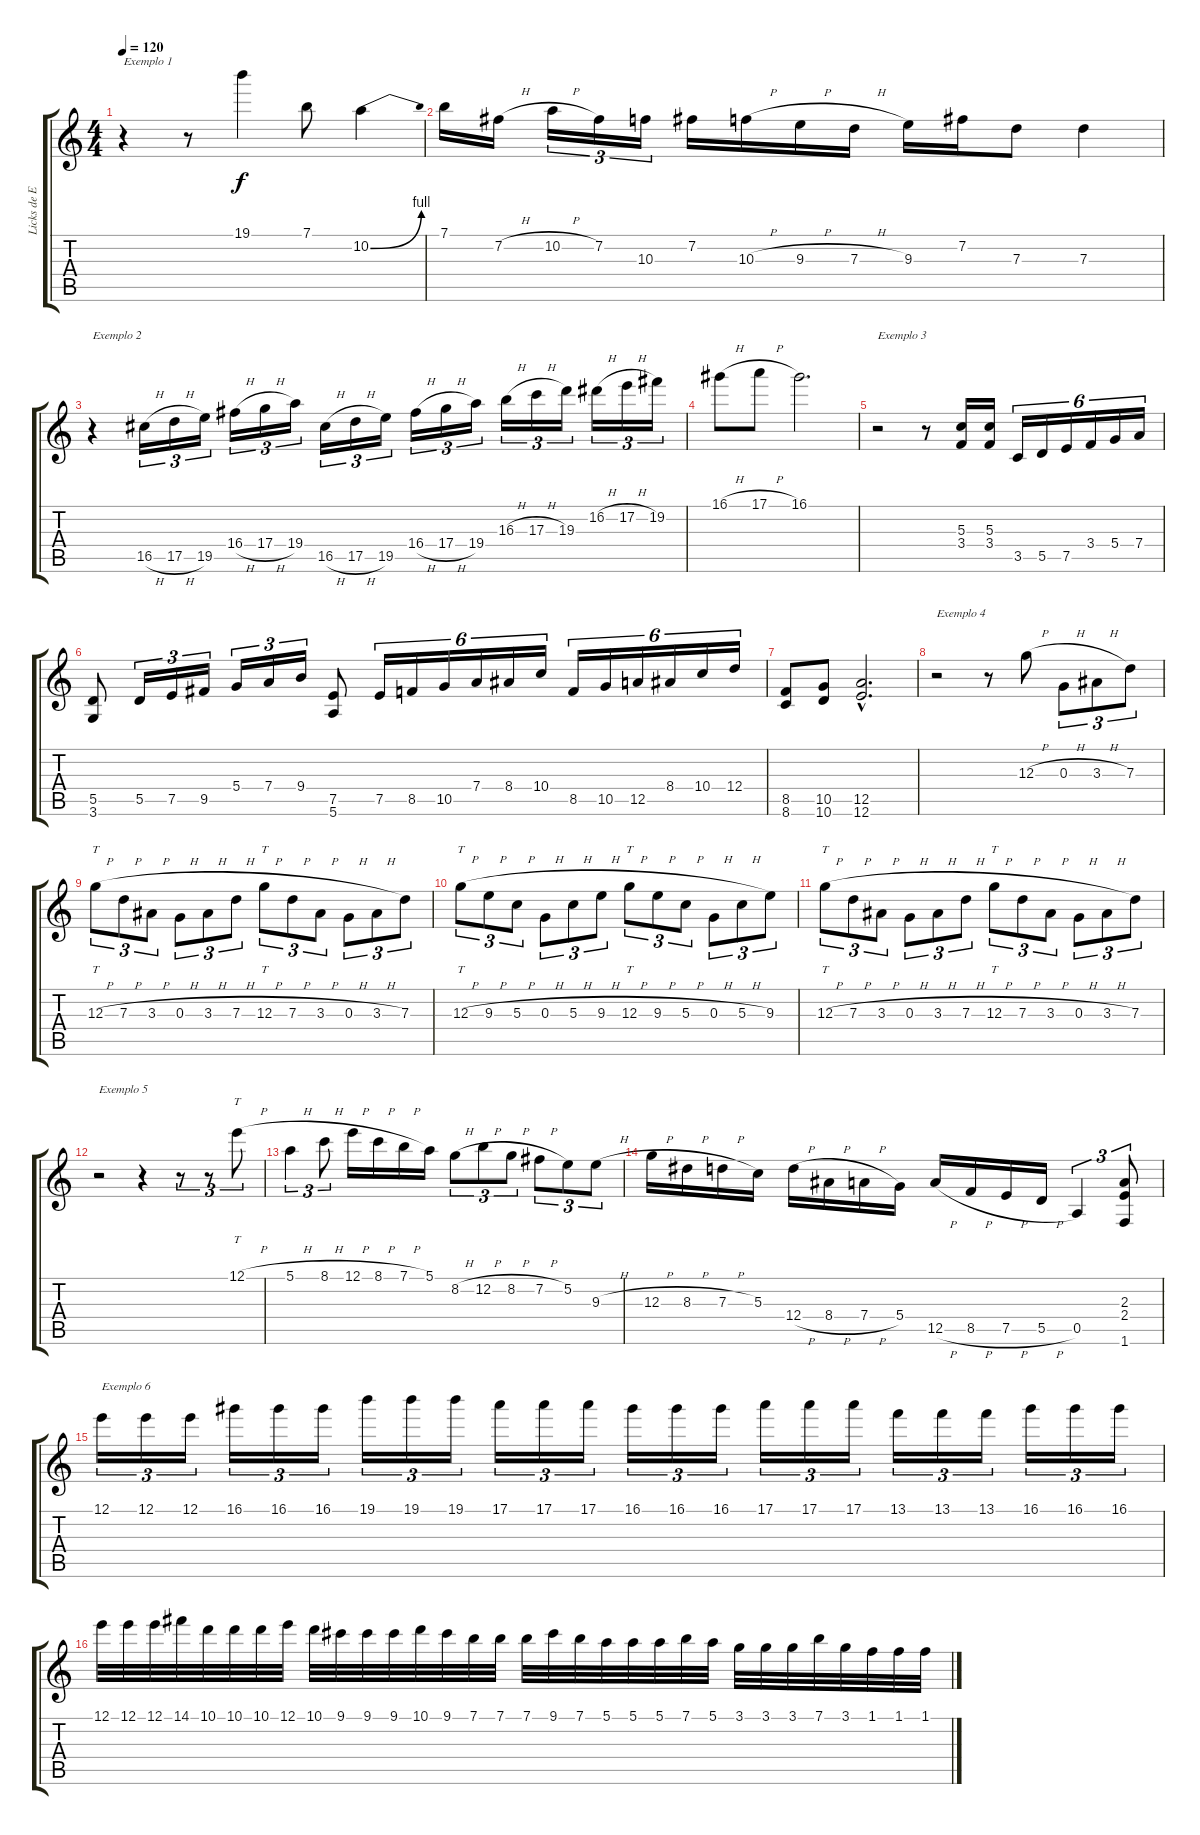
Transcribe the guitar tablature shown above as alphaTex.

\track ("Licks de Eddie Van Halen" "Licks de E") {instrument overdrivenguitar}
\staff {score tabs}
\tuning (E4 B3 G3 D3 A2 E2) {hide}
\ts (4 4)
\tempo 120
\clef g2
\ks c
r.4{txt "Exemplo 1" dy f instrument overdrivenguitar} r.8 19.1.4 7.1.8 10.2{be (bend 0 0 60 4)}.4 |
7.1.16 7.2{h}.16 10.2{h}.16{tu (3 2)} 7.2.16{tu (3 2)} 10.3.16{tu (3 2)} 7.2.16 10.3{h}.16 9.3{h}.16 7.3{h}.16 9.3.16 7.2.16 7.3.8 7.3.4 |
r.4{txt "Exemplo 2"} 16.5{h}.16{tu (3 2)} 17.5{h}.16{tu (3 2)} 19.5.16{tu (3 2)} 16.4{h}.16{tu (3 2)} 17.4{h}.16{tu (3 2)} 19.4.16{tu (3 2)} 16.5{h}.16{tu (3 2)} 17.5{h}.16{tu (3 2)} 19.5.16{tu (3 2)} 16.4{h}.16{tu (3 2)} 17.4{h}.16{tu (3 2)} 19.4.16{tu (3 2)} 16.3{h}.16{tu (3 2)} 17.3{h}.16{tu (3 2)} 19.3.16{tu (3 2)} 16.2{h}.16{tu (3 2)} 17.2{h}.16{tu (3 2)} 19.2.16{tu (3 2)} |
16.1{h}.8 17.1{h}.8 16.1.2{d} |
r.2{txt "Exemplo 3"} r.8 (5.3 3.4).16 (5.3 3.4).16 3.5.16{tu (6 4)} 5.5.16{tu (6 4)} 7.5.16{tu (6 4)} 3.4.16{tu (6 4)} 5.4.16{tu (6 4)} 7.4.16{tu (6 4)} |
(5.5 3.6).8 5.5.16{tu (3 2)} 7.5.16{tu (3 2)} 9.5.16{tu (3 2)} 5.4.16{tu (3 2)} 7.4.16{tu (3 2)} 9.4.16{tu (3 2)} (7.5 5.6).8 7.5.16{tu (6 4)} 8.5.16{tu (6 4)} 10.5.16{tu (6 4)} 7.4.16{tu (6 4)} 8.4.16{tu (6 4)} 10.4.16{tu (6 4)} 8.5.16{tu (6 4)} 10.5.16{tu (6 4)} 12.5.16{tu (6 4)} 8.4.16{tu (6 4)} 10.4.16{tu (6 4)} 12.4.16{tu (6 4)} |
(8.5 8.6).8 (10.5 10.6).8 (12.5{hac} 12.6{hac}).2{d} |
r.2{txt "Exemplo 4"} r.8 12.3{h}.8 0.3{h}.8{tu (3 2)} 3.3{h}.8{tu (3 2)} 7.3.8{tu (3 2)} |
12.3{h}.8{tt tu (3 2)} 7.3{h}.8{tu (3 2)} 3.3{h}.8{tu (3 2)} 0.3{h}.8{tu (3 2)} 3.3{h}.8{tu (3 2)} 7.3{h}.8{tu (3 2)} 12.3{h}.8{tt tu (3 2)} 7.3{h}.8{tu (3 2)} 3.3{h}.8{tu (3 2)} 0.3{h}.8{tu (3 2)} 3.3{h}.8{tu (3 2)} 7.3.8{tu (3 2)} |
12.3{h}.8{tt tu (3 2)} 9.3{h}.8{tu (3 2)} 5.3{h}.8{tu (3 2)} 0.3{h}.8{tu (3 2)} 5.3{h}.8{tu (3 2)} 9.3{h}.8{tu (3 2)} 12.3{h}.8{tt tu (3 2)} 9.3{h}.8{tu (3 2)} 5.3{h}.8{tu (3 2)} 0.3{h}.8{tu (3 2)} 5.3{h}.8{tu (3 2)} 9.3.8{tu (3 2)} |
12.3{h}.8{tt tu (3 2)} 7.3{h}.8{tu (3 2)} 3.3{h}.8{tu (3 2)} 0.3{h}.8{tu (3 2)} 3.3{h}.8{tu (3 2)} 7.3{h}.8{tu (3 2)} 12.3{h}.8{tt tu (3 2)} 7.3{h}.8{tu (3 2)} 3.3{h}.8{tu (3 2)} 0.3{h}.8{tu (3 2)} 3.3{h}.8{tu (3 2)} 7.3.8{tu (3 2)} |
r.2{txt "Exemplo 5"} r.4 r.8{tu (3 2)} r.8{tu (3 2)} 12.1{h}.8{tt tu (3 2)} |
5.1{h}.4{tu (3 2)} 8.1{h}.8{tu (3 2)} 12.1{h}.16 8.1{h}.16 7.1{h}.16 5.1.16 8.2{h}.8{tu (3 2)} 12.2{h}.8{tu (3 2)} 8.2{h}.8{tu (3 2)} 7.2{h}.8{tu (3 2)} 5.2.8{tu (3 2)} 9.3{h}.8{tu (3 2)} |
12.3{h}.16 8.3{h}.16 7.3{h}.16 5.3.16 12.4{h}.16 8.4{h}.16 7.4{h}.16 5.4.16 12.5{h}.16 8.5{h}.16 7.5{h}.16 5.5{h}.16 0.5.4{tu (3 2)} (2.3 2.4 1.6).8{tu (3 2)} |
12.1.16{tu (3 2) txt "Exemplo 6"} 12.1.16{tu (3 2)} 12.1.16{tu (3 2)} 16.1.16{tu (3 2)} 16.1.16{tu (3 2)} 16.1.16{tu (3 2)} 19.1.16{tu (3 2)} 19.1.16{tu (3 2)} 19.1.16{tu (3 2)} 17.1.16{tu (3 2)} 17.1.16{tu (3 2)} 17.1.16{tu (3 2)} 16.1.16{tu (3 2)} 16.1.16{tu (3 2)} 16.1.16{tu (3 2)} 17.1.16{tu (3 2)} 17.1.16{tu (3 2)} 17.1.16{tu (3 2)} 13.1.16{tu (3 2)} 13.1.16{tu (3 2)} 13.1.16{tu (3 2)} 16.1.16{tu (3 2)} 16.1.16{tu (3 2)} 16.1.16{tu (3 2)} |
12.1.32 12.1.32 12.1.32 14.1.32 10.1.32 10.1.32 10.1.32 12.1.32 10.1.32 9.1.32 9.1.32 9.1.32 10.1.32 9.1.32 7.1.32 7.1.32 7.1.32 9.1.32 7.1.32 5.1.32 5.1.32 5.1.32 7.1.32 5.1.32 3.1.32 3.1.32 3.1.32 7.1.32 3.1.32 1.1.32 1.1.32 1.1.32
